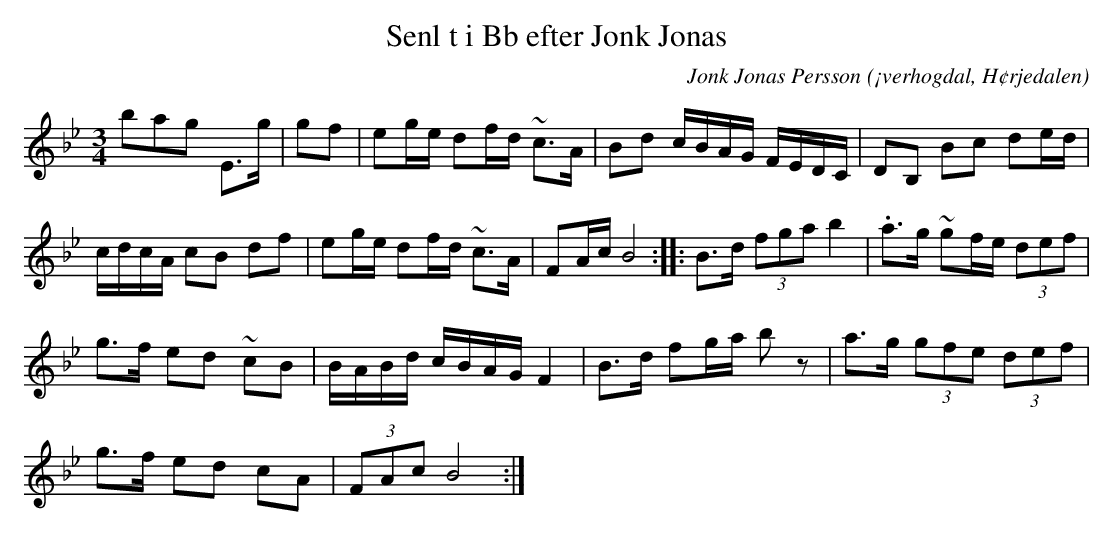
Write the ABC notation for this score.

X:1
T:Senl t i Bb efter Jonk Jonas
O:¡verhogdal, H¢rjedalen
M:3/4
C:Jonk Jonas Persson
K:Bb
bag E>g |gf | eg/2e/2 df/2d/2 ~c>A | Bd c/2B/2A/2G/2 F/2E/2D/2C/2 | DB, Bc de/2d/2 |
 c/2d/2c/2A/2 cB df | eg/2e/2 df/2d/2 ~c>A | FA/2c/2 B4 :: B>d (3fga b2 | .a>g ~gf/2e/2 (3def |
g>f ed ~cB | B/2A/2B/2d/2 c/2B/2A/2G/2 F2 | B>d fg/2a/2 b z | a>g (3gfe (3def |
g>f ed cA | (3FAc B4 :|
